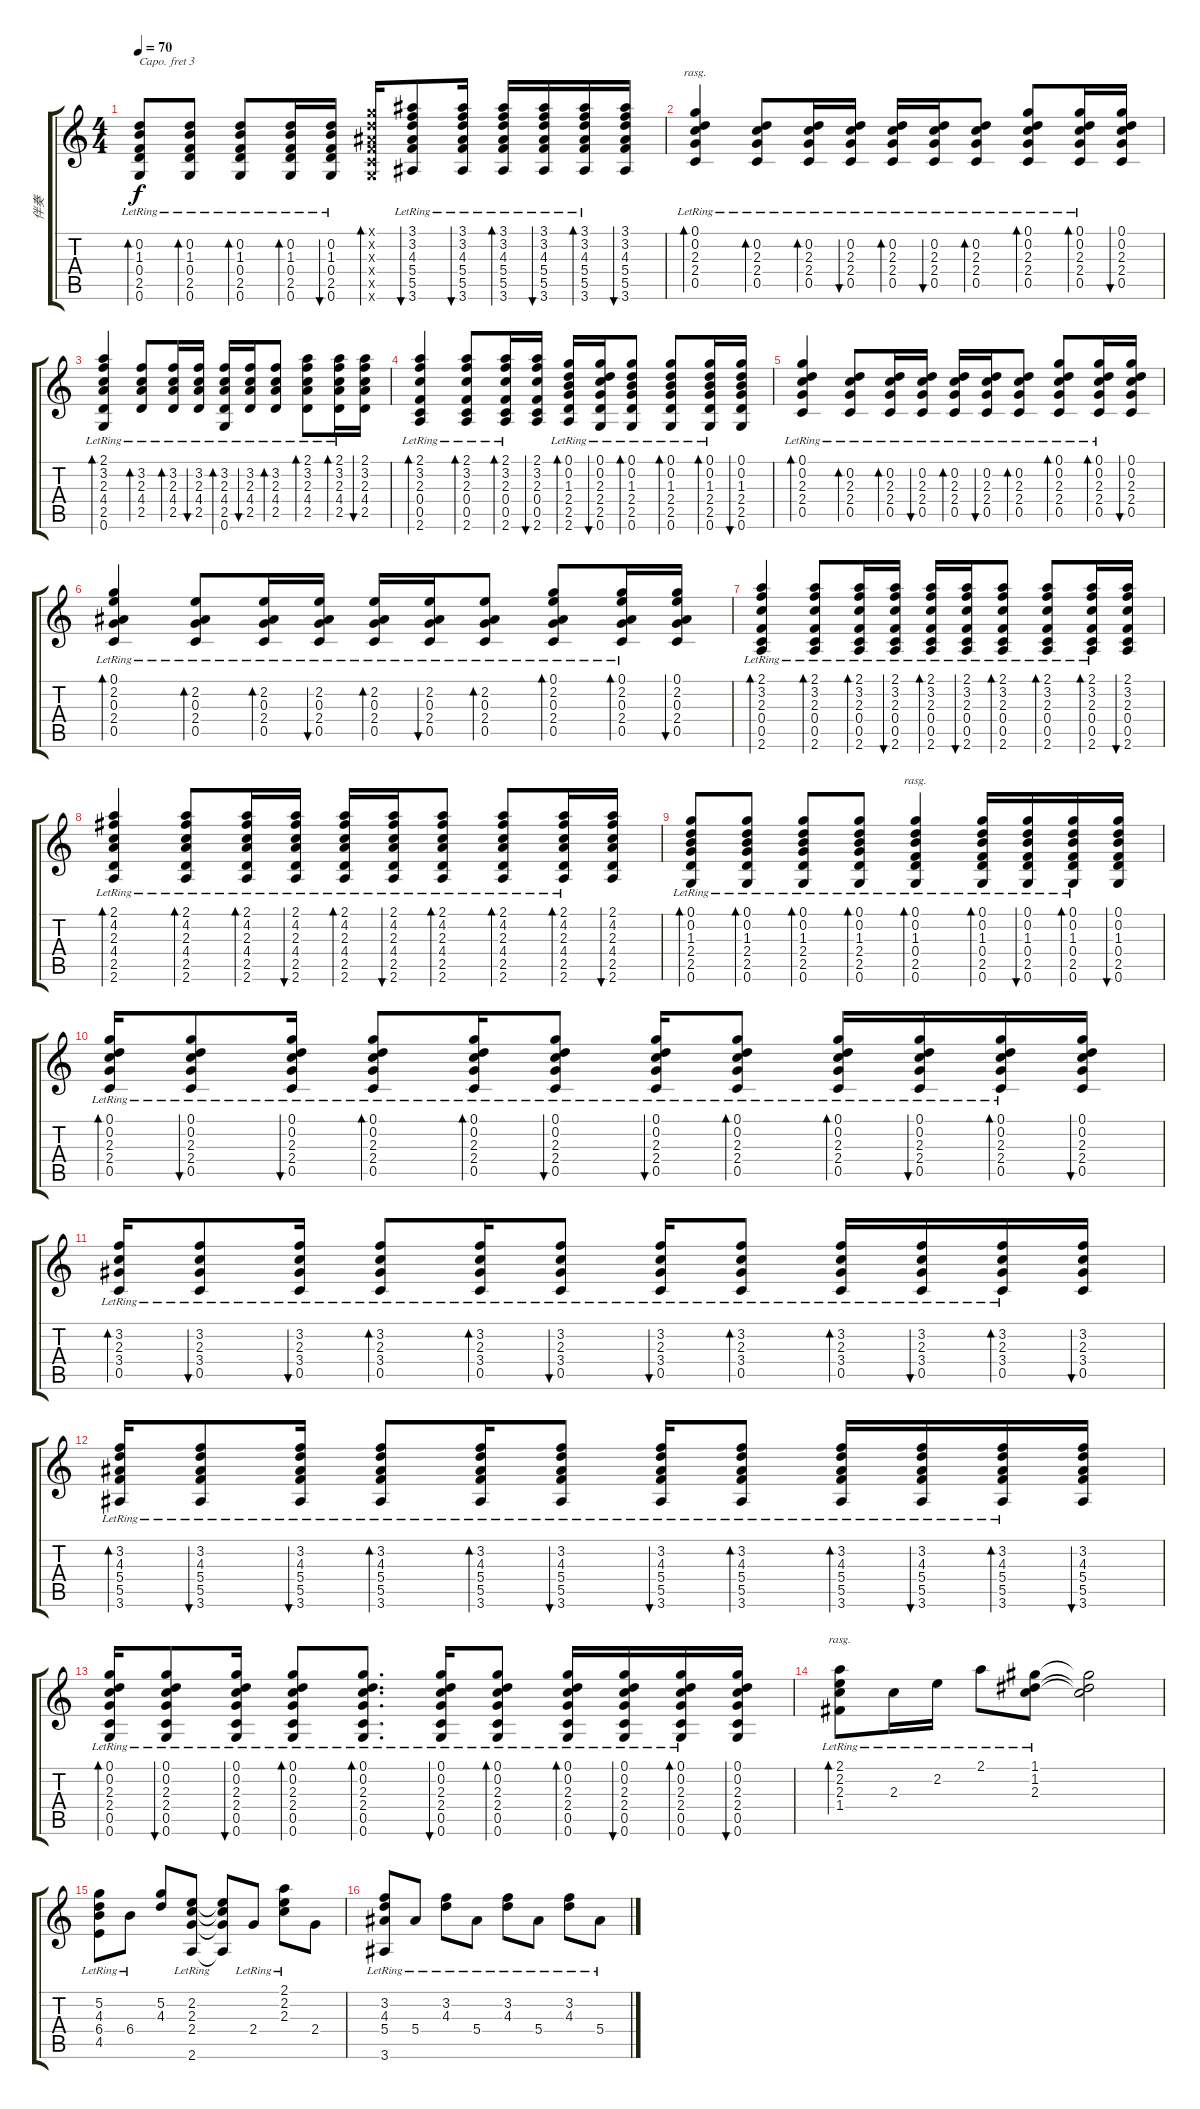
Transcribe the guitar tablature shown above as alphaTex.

\track ("伴奏" "伴奏") {instrument acousticguitarsteel}
\staff {score tabs}
\capo 3
\tuning (E4 B3 G3 D3 A2 E2) {hide}
\ts (4 4)
\tempo 70
\clef g2
\ks c
(0.2{lr} 1.3{lr} 0.4{lr} 2.5{lr} 0.6{lr}).8{bd 60 dy f} (0.2{lr} 1.3{lr} 0.4{lr} 2.5{lr} 0.6{lr}).8{bd 60} (0.2{lr} 1.3{lr} 0.4{lr} 2.5{lr} 0.6{lr}).8{bd 60} (0.2{lr} 1.3{lr} 0.4{lr} 2.5{lr} 0.6{lr}).16{bd 60} (0.2{lr} 1.3{lr} 0.4{lr} 2.5{lr} 0.6{lr}).16{bu 60} (0.1{x} 0.2{x} 0.3{x} 0.4{x} 0.5{x} 0.6{x}).16{bd 60} (3.1{lr} 3.2{lr} 4.3{lr} 5.4{lr} 5.5{lr} 3.6{lr}).8{bu 60} (3.1{lr} 3.2{lr} 4.3{lr} 5.4{lr} 5.5{lr} 3.6{lr}).16{bu 60} (3.1{lr} 3.2{lr} 4.3{lr} 5.4{lr} 5.5{lr} 3.6{lr}).16{bd 60} (3.1{lr} 3.2{lr} 4.3{lr} 5.4{lr} 5.5{lr} 3.6{lr}).16{bu 60} (3.1{lr} 3.2{lr} 4.3{lr} 5.4{lr} 5.5{lr} 3.6{lr}).16{bd 60} (3.1 3.2 4.3 5.4 5.5 3.6).16{bu 60} |
(0.1{lr} 0.2{lr} 2.3{lr} 2.4{lr} 0.5{lr}).4{bd 120 rasg ii} (0.2{lr} 2.3{lr} 2.4{lr} 0.5{lr}).8{bd 30} (0.2{lr} 2.3{lr} 2.4{lr} 0.5{lr}).16{bd 30} (0.2{lr} 2.3{lr} 2.4{lr} 0.5{lr}).16{bu 30} (0.2{lr} 2.3{lr} 2.4{lr} 0.5{lr}).16{bd 30} (0.2{lr} 2.3{lr} 2.4{lr} 0.5{lr}).16{bu 30} (0.2{lr} 2.3{lr} 2.4{lr} 0.5{lr}).8{bd 30} (0.1{lr} 0.2{lr} 2.3{lr} 2.4{lr} 0.5{lr}).8{bd 30} (0.1{lr} 0.2{lr} 2.3{lr} 2.4{lr} 0.5{lr}).16{bd 30} (0.1 0.2 2.3 2.4 0.5).16{bu 30} |
(2.1{lr} 3.2{lr} 2.3{lr} 4.4{lr} 2.5{lr} 0.6{lr}).4{bd 30} (3.2{lr} 2.3{lr} 4.4{lr} 2.5{lr}).8{bd 30} (3.2{lr} 2.3{lr} 4.4{lr} 2.5{lr}).16{bd 30} (3.2{lr} 2.3{lr} 4.4{lr} 2.5{lr}).16{bu 30} (3.2{lr} 2.3{lr} 4.4{lr} 2.5{lr} 0.6{lr}).16{bd 30} (3.2{lr} 2.3{lr} 4.4{lr} 2.5{lr}).16{bu 30} (3.2{lr} 2.3{lr} 4.4{lr} 2.5{lr}).8{bd 30} (2.1{lr} 3.2{lr} 2.3{lr} 4.4{lr} 2.5{lr}).8{bd 30} (2.1{lr} 3.2{lr} 2.3{lr} 4.4{lr} 2.5{lr}).16{bd 30} (2.1 3.2 2.3 4.4 2.5).16{bu 30} |
(2.1{lr} 3.2{lr} 2.3{lr} 0.4{lr} 0.5{lr} 2.6{lr}).4{bd 30} (2.1{lr} 3.2{lr} 2.3{lr} 0.4{lr} 0.5{lr} 2.6{lr}).8{bd 30} (2.1{lr} 3.2{lr} 2.3{lr} 0.4{lr} 0.5{lr} 2.6{lr}).16{bd 30} (2.1 3.2 2.3 0.4 0.5 2.6).16{bu 30} (0.1{lr} 0.2{lr} 1.3{lr} 2.4{lr} 2.5{lr} 2.6{lr}).16{bd 30} (0.1{lr} 0.2{lr} 2.3{lr} 2.4{lr} 2.5{lr} 0.6{lr}).16{bu 30} (0.1{lr} 0.2{lr} 1.3{lr} 2.4{lr} 2.5{lr} 0.6{lr}).8{bd 30} (0.1{lr} 0.2{lr} 1.3{lr} 2.4{lr} 2.5{lr} 0.6{lr}).8{bd 30} (0.1{lr} 0.2{lr} 1.3{lr} 2.4{lr} 2.5{lr} 0.6{lr}).16{bd 30} (0.1 0.2 1.3 2.4 2.5 0.6).16{bu 30} |
(0.1{lr} 0.2{lr} 2.3{lr} 2.4{lr} 0.5{lr}).4{bd 30} (0.2{lr} 2.3{lr} 2.4{lr} 0.5{lr}).8{bd 30} (0.2{lr} 2.3{lr} 2.4{lr} 0.5{lr}).16{bd 30} (0.2{lr} 2.3{lr} 2.4{lr} 0.5{lr}).16{bu 30} (0.2{lr} 2.3{lr} 2.4{lr} 0.5{lr}).16{bd 30} (0.2{lr} 2.3{lr} 2.4{lr} 0.5{lr}).16{bu 30} (0.2{lr} 2.3{lr} 2.4{lr} 0.5{lr}).8{bd 30} (0.1{lr} 0.2{lr} 2.3{lr} 2.4{lr} 0.5{lr}).8{bd 30} (0.1{lr} 0.2{lr} 2.3{lr} 2.4{lr} 0.5{lr}).16{bd 30} (0.1 0.2 2.3 2.4 0.5).16{bu 30} |
(0.1{lr} 2.2{lr} 0.3{lr} 2.4{lr} 0.5{lr}).4{bd 30} (2.2{lr} 0.3{lr} 2.4{lr} 0.5{lr}).8{bd 30} (2.2{lr} 0.3{lr} 2.4{lr} 0.5{lr}).16{bd 30} (2.2{lr} 0.3{lr} 2.4{lr} 0.5{lr}).16{bu 30} (2.2{lr} 0.3{lr} 2.4{lr} 0.5{lr}).16{bd 30} (2.2{lr} 0.3{lr} 2.4{lr} 0.5{lr}).16{bu 30} (2.2{lr} 0.3{lr} 2.4{lr} 0.5{lr}).8{bd 30} (0.1{lr} 2.2{lr} 0.3{lr} 2.4{lr} 0.5{lr}).8{bd 30} (0.1{lr} 2.2{lr} 0.3{lr} 2.4{lr} 0.5{lr}).16{bd 30} (0.1 2.2 0.3 2.4 0.5).16{bu 30} |
(2.1{lr} 3.2{lr} 2.3{lr} 0.4{lr} 0.5{lr} 2.6{lr}).4{bd 30} (2.1{lr} 3.2{lr} 2.3{lr} 0.4{lr} 0.5{lr} 2.6{lr}).8{bd 30} (2.1{lr} 3.2{lr} 2.3{lr} 0.4{lr} 0.5{lr} 2.6{lr}).16{bd 30} (2.1{lr} 3.2{lr} 2.3{lr} 0.4{lr} 0.5{lr} 2.6{lr}).16{bu 30} (2.1{lr} 3.2{lr} 2.3{lr} 0.4{lr} 0.5{lr} 2.6{lr}).16{bd 30} (2.1{lr} 3.2{lr} 2.3{lr} 0.4{lr} 0.5{lr} 2.6{lr}).16{bu 30} (2.1{lr} 3.2{lr} 2.3{lr} 0.4{lr} 0.5{lr} 2.6{lr}).8{bd 30} (2.1{lr} 3.2{lr} 2.3{lr} 0.4{lr} 0.5{lr} 2.6{lr}).8{bd 30} (2.1{lr} 3.2{lr} 2.3{lr} 0.4{lr} 0.5{lr} 2.6{lr}).16{bd 30} (2.1 3.2 2.3 0.4 0.5 2.6).16{bu 30} |
(2.1{lr} 4.2{lr} 2.3{lr} 4.4{lr} 2.5{lr} 2.6{lr}).4{bd 60} (2.1{lr} 4.2{lr} 2.3{lr} 4.4{lr} 2.5{lr} 2.6{lr}).8{bd 60} (2.1{lr} 4.2{lr} 2.3{lr} 4.4{lr} 2.5{lr} 2.6{lr}).16{bd 60} (2.1{lr} 4.2{lr} 2.3{lr} 4.4{lr} 2.5{lr} 2.6{lr}).16{bu 60} (2.1{lr} 4.2{lr} 2.3{lr} 4.4{lr} 2.5{lr} 2.6{lr}).16{bd 60} (2.1{lr} 4.2{lr} 2.3{lr} 4.4{lr} 2.5{lr} 2.6{lr}).16{bu 60} (2.1{lr} 4.2{lr} 2.3{lr} 4.4{lr} 2.5{lr} 2.6{lr}).8{bd 60} (2.1{lr} 4.2{lr} 2.3{lr} 4.4{lr} 2.5{lr} 2.6{lr}).8{bd 60} (2.1{lr} 4.2{lr} 2.3{lr} 4.4{lr} 2.5{lr} 2.6{lr}).16{bd 60} (2.1 4.2 2.3 4.4 2.5 2.6).16{bu 60} |
(0.1{lr} 0.2{lr} 1.3{lr} 2.4{lr} 2.5{lr} 0.6{lr}).8{bd 60} (0.1{lr} 0.2{lr} 1.3{lr} 2.4{lr} 2.5{lr} 0.6{lr}).8{bd 60} (0.1{lr} 0.2{lr} 1.3{lr} 2.4{lr} 2.5{lr} 0.6{lr}).8{bd 60} (0.1{lr} 0.2{lr} 1.3{lr} 2.4{lr} 2.5{lr} 0.6{lr}).8{bd 60} (0.1{lr} 0.2{lr} 1.3{lr} 0.4{lr} 2.5{lr} 0.6{lr}).4{bd 120 rasg ii} (0.1{lr} 0.2{lr} 1.3{lr} 0.4{lr} 2.5{lr} 0.6{lr}).16{bd 30} (0.1{lr} 0.2{lr} 1.3{lr} 0.4{lr} 2.5{lr} 0.6{lr}).16{bu 30} (0.1{lr} 0.2{lr} 1.3{lr} 0.4{lr} 2.5{lr} 0.6{lr}).16{bd 30} (0.1 0.2 1.3 0.4 2.5 0.6).16{bu 30} |
(0.1 0.2{lr} 2.3{lr} 2.4{lr} 0.5{lr}).16{bd 30} (0.1 0.2{lr} 2.3{lr} 2.4{lr} 0.5{lr}).8{bu 30} (0.1 0.2{lr} 2.3{lr} 2.4{lr} 0.5{lr}).16{bu 30} (0.1 0.2{lr} 2.3{lr} 2.4{lr} 0.5{lr}).8{bd 30} (0.1 0.2{lr} 2.3{lr} 2.4{lr} 0.5{lr}).16{bd 30} (0.1 0.2{lr} 2.3{lr} 2.4{lr} 0.5{lr}).8{bu 30} (0.1 0.2{lr} 2.3{lr} 2.4{lr} 0.5{lr}).16{bu 30} (0.1 0.2{lr} 2.3{lr} 2.4{lr} 0.5{lr}).8{bd 30} (0.1 0.2{lr} 2.3{lr} 2.4{lr} 0.5{lr}).16{bd 30} (0.1 0.2{lr} 2.3{lr} 2.4{lr} 0.5{lr}).16{bu 30} (0.1 0.2{lr} 2.3{lr} 2.4{lr} 0.5{lr}).16{bd 30} (0.1 0.2 2.3 2.4 0.5).16{bu 30} |
(3.2{lr} 2.3{lr} 3.4{lr} 0.5{lr}).16{bd 30} (3.2{lr} 2.3{lr} 3.4{lr} 0.5{lr}).8{bu 30} (3.2{lr} 2.3{lr} 3.4{lr} 0.5{lr}).16{bu 30} (3.2{lr} 2.3{lr} 3.4{lr} 0.5{lr}).8{bd 30} (3.2{lr} 2.3{lr} 3.4{lr} 0.5{lr}).16{bd 30} (3.2{lr} 2.3{lr} 3.4{lr} 0.5{lr}).8{bu 30} (3.2{lr} 2.3{lr} 3.4{lr} 0.5{lr}).16{bu 30} (3.2{lr} 2.3{lr} 3.4{lr} 0.5{lr}).8{bd 30} (3.2{lr} 2.3{lr} 3.4{lr} 0.5{lr}).16{bd 30} (3.2{lr} 2.3{lr} 3.4{lr} 0.5{lr}).16{bu 30} (3.2{lr} 2.3{lr} 3.4{lr} 0.5{lr}).16{bd 30} (3.2 2.3 3.4 0.5).16{bu 30} |
(3.2{lr} 4.3{lr} 5.4{lr} 5.5{lr} 3.6).16{bd 30} (3.2{lr} 4.3{lr} 5.4{lr} 5.5{lr} 3.6).8{bu 30} (3.2{lr} 4.3{lr} 5.4{lr} 5.5{lr} 3.6).16{bu 30} (3.2{lr} 4.3{lr} 5.4{lr} 5.5{lr} 3.6).8{bd 30} (3.2{lr} 4.3{lr} 5.4{lr} 5.5{lr} 3.6).16{bd 30} (3.2{lr} 4.3{lr} 5.4{lr} 5.5{lr} 3.6).8{bu 30} (3.2{lr} 4.3{lr} 5.4{lr} 5.5{lr} 3.6).16{bu 30} (3.2{lr} 4.3{lr} 5.4{lr} 5.5{lr} 3.6).8{bd 30} (3.2{lr} 4.3{lr} 5.4{lr} 5.5{lr} 3.6).16{bd 30} (3.2{lr} 4.3{lr} 5.4{lr} 5.5{lr} 3.6).16{bu 30} (3.2{lr} 4.3{lr} 5.4{lr} 5.5{lr} 3.6).16{bd 30} (3.2 4.3 5.4 5.5 3.6).16{bu 30} |
(0.1 0.2{lr} 2.3{lr} 2.4{lr} 0.5{lr} 0.6).16{bd 30} (0.1 0.2{lr} 2.3{lr} 2.4{lr} 0.5{lr} 0.6).8{bu 30} (0.1 0.2{lr} 2.3{lr} 2.4{lr} 0.5{lr} 0.6).16{bu 30} (0.1 0.2{lr} 2.3{lr} 2.4{lr} 0.5{lr} 0.6).8{bd 30} (0.1 0.2{lr} 2.3{lr} 2.4{lr} 0.5{lr} 0.6).8{d bd 30} (0.1 0.2{lr} 2.3{lr} 2.4{lr} 0.5{lr} 0.6).16{bu 30} (0.1 0.2{lr} 2.3{lr} 2.4{lr} 0.5{lr} 0.6).8{bd 30} (0.1 0.2{lr} 2.3{lr} 2.4{lr} 0.5{lr} 0.6).16{bd 30} (0.1 0.2{lr} 2.3{lr} 2.4{lr} 0.5{lr} 0.6).16{bu 30} (0.1 0.2{lr} 2.3{lr} 2.4{lr} 0.5{lr} 0.6).16{bd 30} (0.1 0.2 2.3 2.4 0.5 0.6).16{bu 30} |
(2.1{lr} 2.2{lr} 2.3{lr} 1.4{lr}).8{bd 120 rasg ii} 2.3{lr}.16 2.2{lr}.16 2.1{lr}.8 (1.1{lr} 1.2{lr} 2.3{lr}).8 (1.1{t} 1.2{t} 2.3{t}).2 |
(5.2{lr} 4.3{lr} 6.4{lr} 4.5{lr}).8 6.4{lr}.8 (5.2 4.3).8 (2.2{lr} 2.3{lr} 2.4{lr} 2.6{lr}).8 (2.2{t} 2.3{t} 2.4{t} 2.6{t}).8 2.4{lr}.8 (2.1{lr} 2.2{lr} 2.3{lr}).8 2.4.8 |
(3.2{lr} 4.3{lr} 5.4{lr} 3.6{lr}).8 5.4{lr}.8 (3.2{lr} 4.3{lr}).8 5.4{lr}.8 (3.2{lr} 4.3{lr}).8 5.4{lr}.8 (3.2{lr} 4.3{lr}).8 5.4{lr}.8
